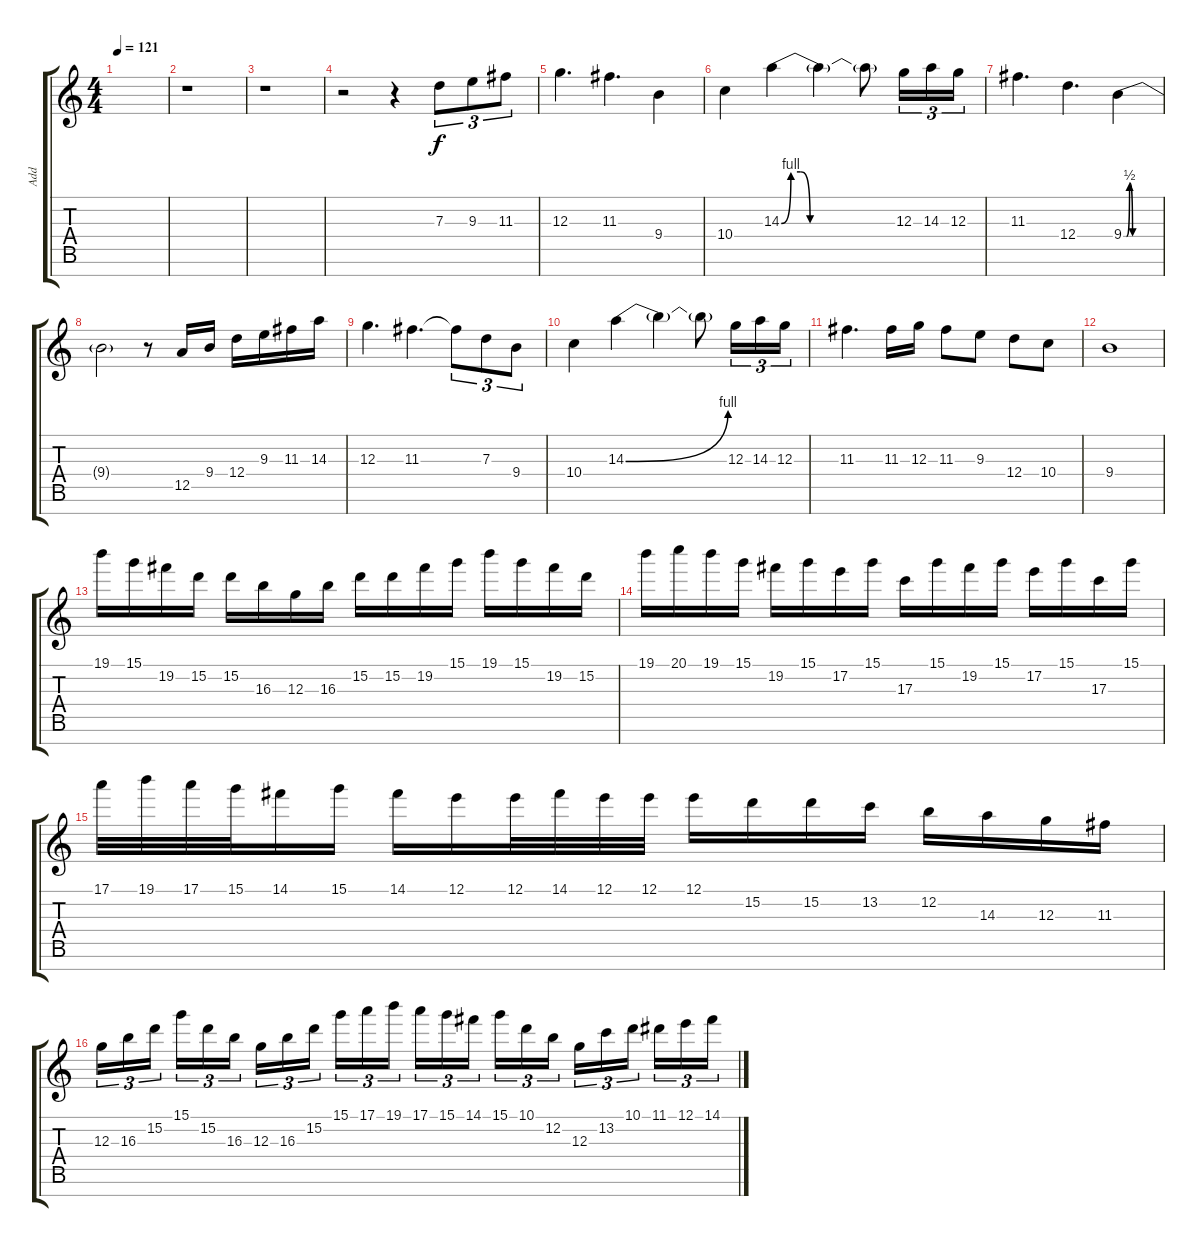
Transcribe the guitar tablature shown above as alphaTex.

\track ("Add" "Add") {instrument distortionguitar}
\staff {score tabs}
\tuning (E4 B3 G3 D3 A2 E2 B1) {hide}
\ts (4 4)
\tempo 121
\clef g2
\ks c
|
r.1 |
r.1 |
r.2 r.4 7.3.8{tu (3 2) volume 16} 9.3.8{tu (3 2)} 11.3.8{tu (3 2)} |
12.3.4{d} 11.3.4{d} 9.4.4 |
10.4.4 14.3{be (custom 0 0 5 4 10 4 15 0 20 0 45 0 60 0)}.4 14.3{t}.4 14.3{t}.8 12.3.16{tu (3 2)} 14.3.16{tu (3 2)} 12.3.16{tu (3 2)} |
11.3.4{d} 12.4.4{d} 9.4{be (custom 0 0 5 0 10 2 15 0 45 0 60 0)}.4 |
9.4{t}.2 r.8 12.5.16 9.4.16 12.4.16 9.3.16 11.3.16 14.3.16 |
12.3.4{d} 11.3.4{d} 11.3{t}.8{tu (3 2)} 7.3.8{tu (3 2)} 9.4.8{tu (3 2)} |
10.4.4 14.3{be (bend 0 0 60 4)}.4 14.3{t}.4 14.3{t}.8 12.3.16{tu (3 2)} 14.3.16{tu (3 2)} 12.3.16{tu (3 2)} |
11.3.4{d} 11.3.16 12.3.16 11.3.8 9.3.8 12.4.8 10.4.8 |
9.4.1 |
19.1.16 15.1.16 19.2.16 15.2.16 15.2.16 16.3.16 12.3.16 16.3.16 15.2.16 15.2.16 19.2.16 15.1.16 19.1.16 15.1.16 19.2.16 15.2.16 |
19.1.16 20.1.16 19.1.16 15.1.16 19.2.16 15.1.16 17.2.16 15.1.16 17.3.16 15.1.16 19.2.16 15.1.16 17.2.16 15.1.16 17.3.16 15.1.16 |
17.1.32 19.1.32 17.1.32 15.1.32 14.1.16 15.1.16 14.1.16 12.1.16 12.1.32 14.1.32 12.1.32 12.1.32 12.1.16 15.2.16 15.2.16 13.2.16 12.2.16 14.3.16 12.3.16 11.3.16 |
12.3.16{tu (3 2)} 16.3.16{tu (3 2)} 15.2.16{tu (3 2) beam splitsecondary} 15.1.16{tu (3 2)} 15.2.16{tu (3 2)} 16.3.16{tu (3 2)} 12.3.16{tu (3 2)} 16.3.16{tu (3 2)} 15.2.16{tu (3 2) beam splitsecondary} 15.1.16{tu (3 2)} 17.1.16{tu (3 2)} 19.1.16{tu (3 2)} 17.1.16{tu (3 2)} 15.1.16{tu (3 2)} 14.1.16{tu (3 2) beam splitsecondary} 15.1.16{tu (3 2)} 10.1.16{tu (3 2)} 12.2.16{tu (3 2)} 12.3.16{tu (3 2)} 13.2.16{tu (3 2)} 10.1.16{tu (3 2) beam splitsecondary} 11.1.16{tu (3 2)} 12.1.16{tu (3 2)} 14.1.16{tu (3 2)}
